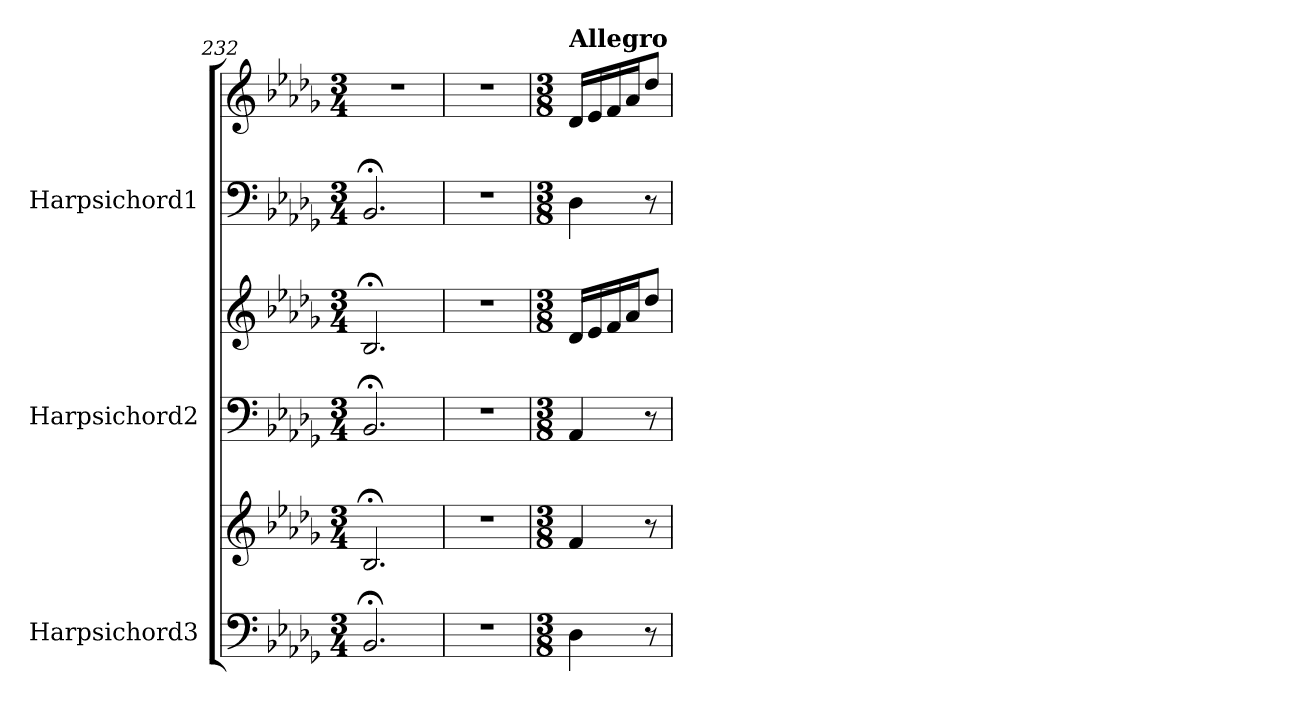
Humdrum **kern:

**kern	**kern	**kern	**kern	**kern	**kern
*part3	*part3	*part2	*part2	*part1	*part1
*staff6	*staff5	*staff4	*staff3	*staff2	*staff1
*I"Harpsichord3	*	*I"Harpsichord2	*	*I"Harpsichord1	*
*I'Hp	*	*I'Hp	*	*I'Hp	*
*clefF4	*clefG2	*clefF4	*clefG2	*clefF4	*clefG2
*k[b-e-a-d-g-]	*k[b-e-a-d-g-]	*k[b-e-a-d-g-]	*k[b-e-a-d-g-]	*k[b-e-a-d-g-]	*k[b-e-a-d-g-]
*M3/4	*M3/4	*M3/4	*M3/4	*M3/4	*M3/4
=232	=232	=232	=232	=232	=232
2.BB-;</	2.B-;</	2.BB-;</	2.B-;</	2.BB-;</	2.r
=233	=233	=233	=233	=233	=233
2.r	2.r	2.r	2.r	2.r	2.r
!!LO:PB:g=z
=234	=234	=234	=234	=234	=234
*M3/8	*M3/8	*M3/8	*M3/8	*M3/8	*M3/8
!	!	!	!	!	!LO:TX:a:B:t=Allegro
4D-\	4f/	4AA-/	16d-/LL	4D-\	16d-/LL
.	.	.	16e-/	.	16e-/
.	.	.	16f/	.	16f/
.	.	.	16a-/J	.	16a-/J
8r	8r	8r	8dd-/J	8r	8dd-/J
=	=	=	=	=	=
*-	*-	*-	*-	*-	*-
